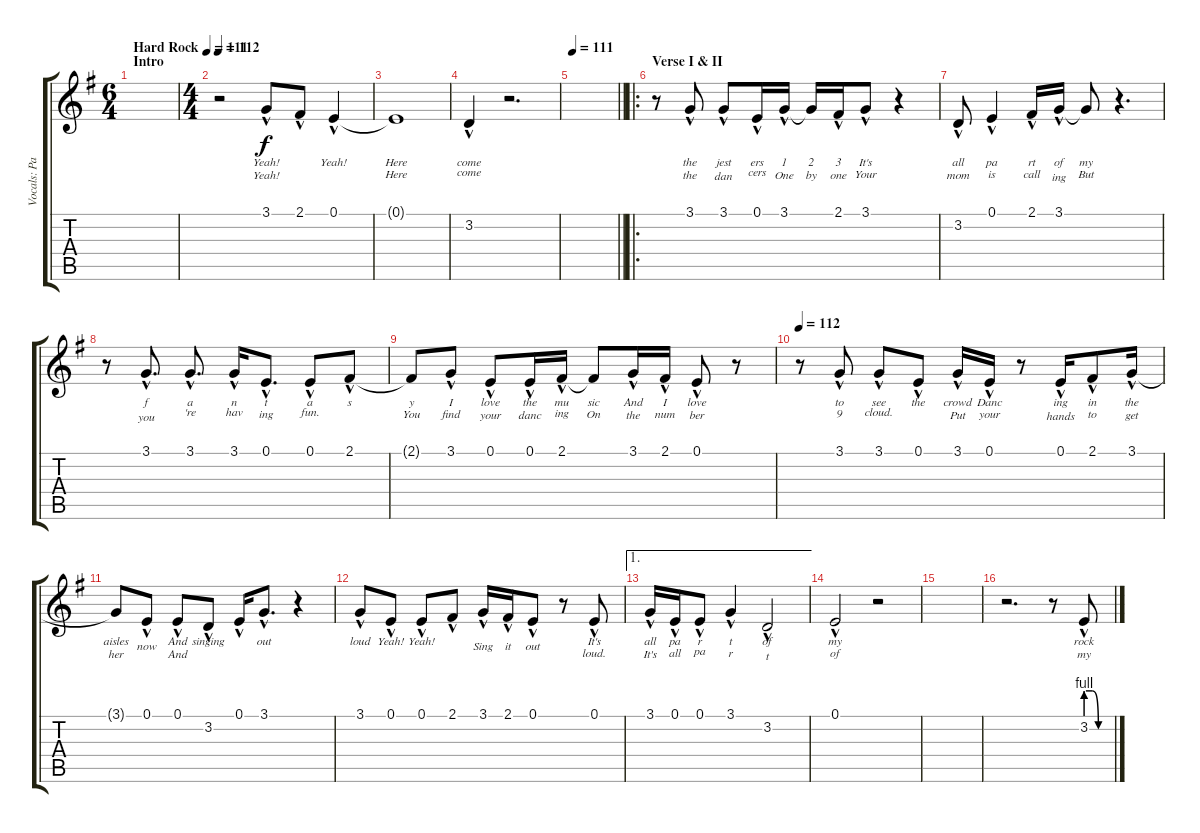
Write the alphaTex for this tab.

\track ("Vocals: Paul" "Vocals: Pa") {instrument lead2sawtooth}
\staff {score tabs}
\tuning (E4 B3 G3 D3 A2 E2) {hide}
\ts (6 4)
\section ("" "Intro")
\tempo (111 "Hard Rock")
\clef g2
\ks g
|
\ts (4 4)
\tempo 112
r.2 3.1{hac}.8{lyrics (0 "Yeah!") lyrics (1 "Yeah!") lyrics (2 "") lyrics (3 "") lyrics (4 "")} 2.1{hac}.8{lyrics (0 "") lyrics (1 "") lyrics (2 "") lyrics (3 "") lyrics (4 "")} 0.1{hac}.4{lyrics (0 "Yeah!") lyrics (1 "") lyrics (2 "") lyrics (3 "") lyrics (4 "")} |
0.1{t}.1{lyrics (0 "Here") lyrics (1 "Here") lyrics (2 "") lyrics (3 "") lyrics (4 "")} |
3.2{hac}.4{lyrics (0 "come") lyrics (1 "come") lyrics (2 "") lyrics (3 "") lyrics (4 "")} r.2{d} |
\tempo 111
\barLineRight lightlight
|
\ro
\section ("" "Verse I & II")
r.8 3.1{hac}.8{lyrics (0 "the") lyrics (1 "the") lyrics (2 "") lyrics (3 "") lyrics (4 "")} 3.1{hac}.8{lyrics (0 "jest") lyrics (1 "dan") lyrics (2 "") lyrics (3 "") lyrics (4 "")} 0.1{hac}.16{lyrics (0 "ers") lyrics (1 "cers") lyrics (2 "") lyrics (3 "") lyrics (4 "")} 3.1{hac}.16{lyrics (0 "1") lyrics (1 "One") lyrics (2 "") lyrics (3 "") lyrics (4 "")} 3.1{t}.16{lyrics (0 "2") lyrics (1 "by") lyrics (2 "") lyrics (3 "") lyrics (4 "")} 2.1{hac}.16{lyrics (0 "3") lyrics (1 "one") lyrics (2 "") lyrics (3 "") lyrics (4 "")} 3.1{hac}.8{lyrics (0 "It's") lyrics (1 "Your") lyrics (2 "") lyrics (3 "") lyrics (4 "")} r.4 |
3.2{hac}.8{lyrics (0 "all") lyrics (1 "mom") lyrics (2 "") lyrics (3 "") lyrics (4 "")} 0.1{hac}.4{lyrics (0 "pa") lyrics (1 "is") lyrics (2 "") lyrics (3 "") lyrics (4 "")} 2.1{hac}.16{lyrics (0 "rt") lyrics (1 "call") lyrics (2 "") lyrics (3 "") lyrics (4 "")} 3.1{hac}.16{lyrics (0 "of") lyrics (1 "ing") lyrics (2 "") lyrics (3 "") lyrics (4 "")} 3.1{t}.8{lyrics (0 "my") lyrics (1 "But") lyrics (2 "") lyrics (3 "") lyrics (4 "")} r.4{d} |
r.8 3.1{hac}.8{d lyrics (0 "f") lyrics (1 "you") lyrics (2 "") lyrics (3 "") lyrics (4 "")} 3.1{hac}.8{d lyrics (0 "a") lyrics (1 "'re") lyrics (2 "") lyrics (3 "") lyrics (4 "")} 3.1{hac}.16{lyrics (0 "n") lyrics (1 "hav") lyrics (2 "") lyrics (3 "") lyrics (4 "")} 0.1{hac}.8{d lyrics (0 "t") lyrics (1 "ing") lyrics (2 "") lyrics (3 "") lyrics (4 "")} 0.1{hac}.8{lyrics (0 "a") lyrics (1 "fun.") lyrics (2 "") lyrics (3 "") lyrics (4 "")} 2.1{hac}.8{lyrics (0 "s") lyrics (1 "") lyrics (2 "") lyrics (3 "") lyrics (4 "")} |
2.1{t}.8{lyrics (0 "y") lyrics (1 "You") lyrics (2 "") lyrics (3 "") lyrics (4 "")} 3.1{hac}.8{lyrics (0 "I") lyrics (1 "find") lyrics (2 "") lyrics (3 "") lyrics (4 "")} 0.1{hac}.8{lyrics (0 "love") lyrics (1 "your") lyrics (2 "") lyrics (3 "") lyrics (4 "")} 0.1{hac}.16{lyrics (0 "the") lyrics (1 "danc") lyrics (2 "") lyrics (3 "") lyrics (4 "")} 2.1{hac}.16{lyrics (0 "mu") lyrics (1 "ing") lyrics (2 "") lyrics (3 "") lyrics (4 "")} 2.1{t}.8{lyrics (0 "sic") lyrics (1 "On") lyrics (2 "") lyrics (3 "") lyrics (4 "")} 3.1{hac}.16{lyrics (0 "And") lyrics (1 "the") lyrics (2 "") lyrics (3 "") lyrics (4 "")} 2.1{hac}.16{lyrics (0 "I") lyrics (1 "num") lyrics (2 "") lyrics (3 "") lyrics (4 "")} 0.1{hac}.8{lyrics (0 "love") lyrics (1 "ber") lyrics (2 "") lyrics (3 "") lyrics (4 "")} r.8 |
\tempo 112
r.8 3.1{hac}.8{lyrics (0 "to") lyrics (1 "9") lyrics (2 "") lyrics (3 "") lyrics (4 "")} 3.1{hac}.8{lyrics (0 "see") lyrics (1 "cloud.") lyrics (2 "") lyrics (3 "") lyrics (4 "")} 0.1{hac}.8{lyrics (0 "the") lyrics (1 "") lyrics (2 "") lyrics (3 "") lyrics (4 "")} 3.1{hac}.16{lyrics (0 "crowd") lyrics (1 "Put") lyrics (2 "") lyrics (3 "") lyrics (4 "")} 0.1{hac}.16{lyrics (0 "Danc") lyrics (1 "your") lyrics (2 "") lyrics (3 "") lyrics (4 "")} r.8 0.1{hac}.16{lyrics (0 "ing") lyrics (1 "hands") lyrics (2 "") lyrics (3 "") lyrics (4 "")} 2.1{hac}.8{lyrics (0 "in") lyrics (1 "to") lyrics (2 "") lyrics (3 "") lyrics (4 "")} 3.1{hac}.16{lyrics (0 "the") lyrics (1 "get") lyrics (2 "") lyrics (3 "") lyrics (4 "")} |
3.1{t}.8{lyrics (0 "aisles") lyrics (1 "her") lyrics (2 "") lyrics (3 "") lyrics (4 "")} 0.1{hac}.8{lyrics (0 "") lyrics (1 "now") lyrics (2 "") lyrics (3 "") lyrics (4 "")} 0.1{hac}.8{lyrics (0 "And") lyrics (1 "And") lyrics (2 "") lyrics (3 "") lyrics (4 "")} 3.2{hac}.8{lyrics (0 "singing") lyrics (1 "") lyrics (2 "") lyrics (3 "") lyrics (4 "")} 0.1{hac}.16{lyrics (0 "") lyrics (1 "") lyrics (2 "") lyrics (3 "") lyrics (4 "")} 3.1{hac}.8{d lyrics (0 "out") lyrics (1 "") lyrics (2 "") lyrics (3 "") lyrics (4 "")} r.4 |
3.1{hac}.8{lyrics (0 "loud") lyrics (1 "") lyrics (2 "") lyrics (3 "") lyrics (4 "")} 0.1{hac}.8{lyrics (0 "Yeah!") lyrics (1 "") lyrics (2 "") lyrics (3 "") lyrics (4 "")} 0.1{hac}.8{lyrics (0 "Yeah!") lyrics (1 "") lyrics (2 "") lyrics (3 "") lyrics (4 "")} 2.1{hac}.8{lyrics (0 "") lyrics (1 "") lyrics (2 "") lyrics (3 "") lyrics (4 "")} 3.1{hac}.16{lyrics (0 "") lyrics (1 "Sing") lyrics (2 "") lyrics (3 "") lyrics (4 "")} 2.1{hac}.16{lyrics (0 "") lyrics (1 "it") lyrics (2 "") lyrics (3 "") lyrics (4 "")} 0.1{hac}.8{lyrics (0 "") lyrics (1 "out") lyrics (2 "") lyrics (3 "") lyrics (4 "")} r.8 0.1{hac}.8{lyrics (0 "It's") lyrics (1 "loud.") lyrics (2 "") lyrics (3 "") lyrics (4 "")} |
\ae 1
3.1{hac}.16{lyrics (0 "all") lyrics (1 "It's") lyrics (2 "") lyrics (3 "") lyrics (4 "")} 0.1{hac}.16{lyrics (0 "pa") lyrics (1 "all") lyrics (2 "") lyrics (3 "") lyrics (4 "")} 0.1{hac}.8{lyrics (0 "r") lyrics (1 "pa") lyrics (2 "") lyrics (3 "") lyrics (4 "")} 3.1{hac}.4{lyrics (0 "t") lyrics (1 "r") lyrics (2 "") lyrics (3 "") lyrics (4 "")} 3.2{hac}.2{lyrics (0 "of") lyrics (1 "t") lyrics (2 "") lyrics (3 "") lyrics (4 "")} |
0.1{hac}.2{lyrics (0 "my") lyrics (1 "of") lyrics (2 "") lyrics (3 "") lyrics (4 "")} r.2 |
|
r.2{d} r.8 3.2{be (custom 0 4 15 4 30 0 60 0) hac}.8{lyrics (0 "rock") lyrics (1 "my") lyrics (2 "") lyrics (3 "") lyrics (4 "")}
